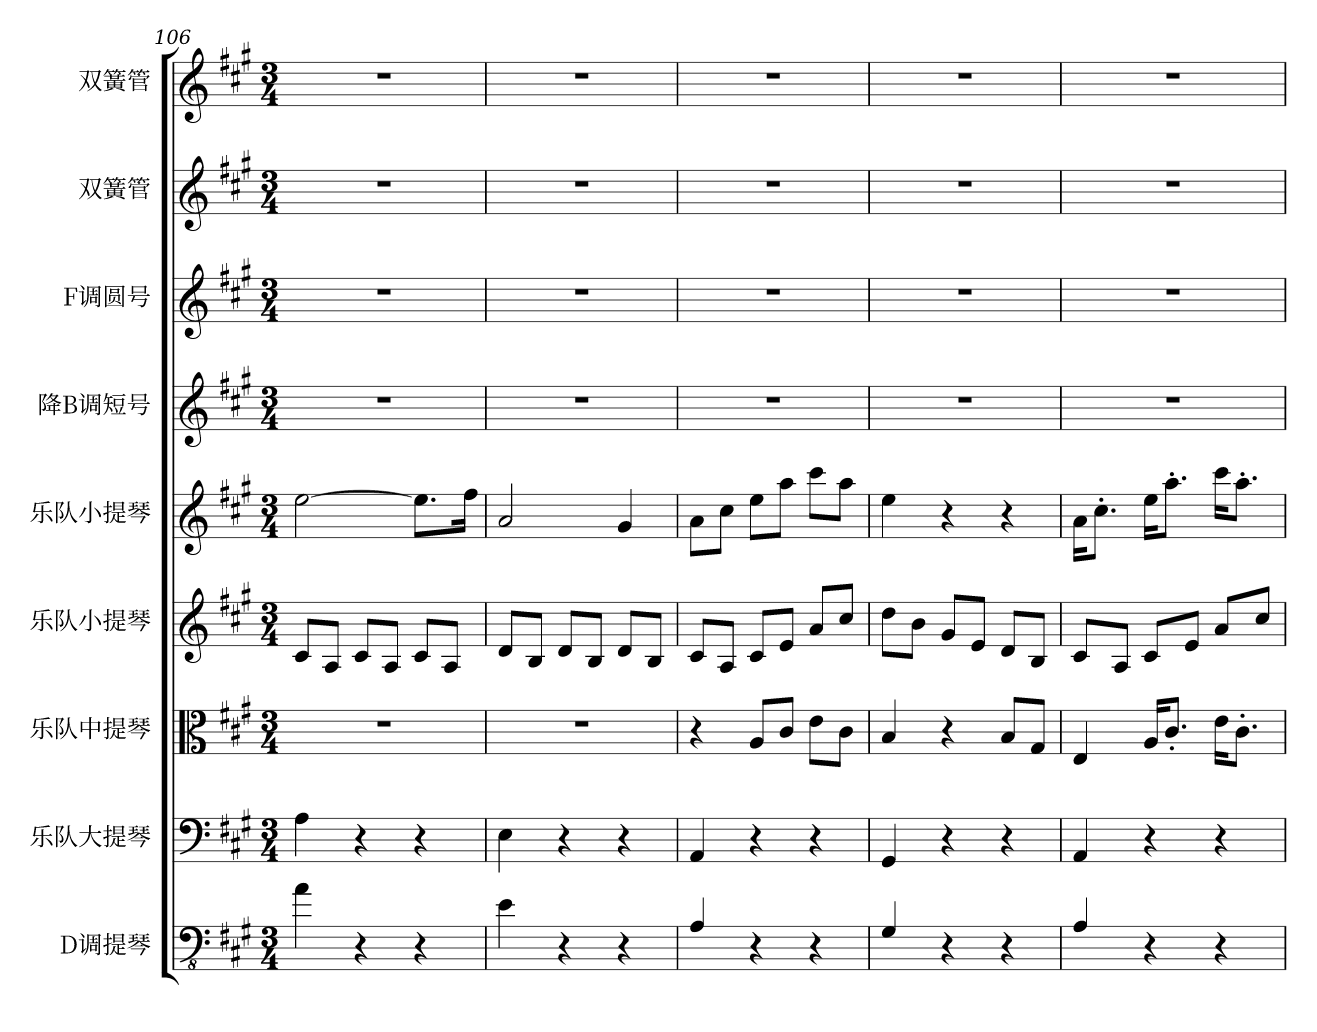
**kern	**kern	**kern	**kern	**kern	**kern	**kern	**kern	**kern
*part9	*part8	*part7	*part6	*part5	*part4	*part3	*part2	*part1
*staff9	*staff8	*staff7	*staff6	*staff5	*staff4	*staff3	*staff2	*staff1
*I"D调提琴	*I"乐队大提琴	*I"乐队中提琴	*I"乐队小提琴	*I"乐队小提琴	*I"降B调短号	*I"F调圆号	*I"双簧管	*I"双簧管
*clefFv4	*clefF4	*clefC3	*clefG2	*clefG2	*clefG2	*clefG2	*clefG2	*clefG2
*ITrd7c12	*	*	*	*	*ITrd1c2	*ITrd4c7	*	*
*k[f#c#g#]	*k[f#c#g#]	*k[f#c#g#]	*k[f#c#g#]	*k[f#c#g#]	*k[f#]	*k[f#c#]	*k[f#c#g#]	*k[f#c#g#]
*M3/4	*M3/4	*M3/4	*M3/4	*M3/4	*M3/4	*M3/4	*M3/4	*M3/4
*MM152	*MM152	*MM152	*MM152	*MM152	*MM152	*MM152	*MM152	*MM152
=106	=106	=106	=106	=106	=106	=106	=106	=106
4AA\	4A\	2.r	8c#/L	[2ee\	2.r	2.r	2.r	2.r
.	.	.	8A/J	.	.	.	.	.
4r	4r	.	8c#/L	.	.	.	.	.
.	.	.	8A/J	.	.	.	.	.
4r	4r	.	8c#/L	8.ee\L]	.	.	.	.
.	.	.	8A/J	.	.	.	.	.
.	.	.	.	16ff#\Jk	.	.	.	.
=107	=107	=107	=107	=107	=107	=107	=107	=107
4EE\	4E\	2.r	8d/L	2a/	2.r	2.r	2.r	2.r
.	.	.	8B/J	.	.	.	.	.
4r	4r	.	8d/L	.	.	.	.	.
.	.	.	8B/J	.	.	.	.	.
4r	4r	.	8d/L	4g#/	.	.	.	.
.	.	.	8B/J	.	.	.	.	.
=108	=108	=108	=108	=108	=108	=108	=108	=108
4AAA/	4AA/	4r	8c#/L	8a\L	2.r	2.r	2.r	2.r
.	.	.	8A/J	8cc#\J	.	.	.	.
4r	4r	8A/L	8c#/L	8ee\L	.	.	.	.
.	.	8c#/J	8e/J	8aa\J	.	.	.	.
4r	4r	8e\L	8a/L	8ccc#\L	.	.	.	.
.	.	8c#\J	8cc#/J	8aa\J	.	.	.	.
=109	=109	=109	=109	=109	=109	=109	=109	=109
4GGG#/	4GG#/	4B/	8dd\L	4ee\	2.r	2.r	2.r	2.r
.	.	.	8b\J	.	.	.	.	.
4r	4r	4r	8g#/L	4r	.	.	.	.
.	.	.	8e/J	.	.	.	.	.
4r	4r	8B/L	8d/L	4r	.	.	.	.
.	.	8G#/J	8B/J	.	.	.	.	.
!!LO:PB:g=z
=110	=110	=110	=110	=110	=110	=110	=110	=110
4AAA/	4AA/	4E/	8c#/L	16a\KL	2.r	2.r	2.r	2.r
.	.	.	.	8.cc#'\J	.	.	.	.
.	.	.	8A/J	.	.	.	.	.
4r	4r	16A/KL	8c#/L	16ee\KL	.	.	.	.
.	.	8.c#'/J	.	8.aa'\J	.	.	.	.
.	.	.	8e/J	.	.	.	.	.
4r	4r	16e\KL	8a/L	16ccc#\KL	.	.	.	.
.	.	8.c#'\J	.	8.aa'\J	.	.	.	.
.	.	.	8cc#/J	.	.	.	.	.
=	=	=	=	=	=	=	=	=
*-	*-	*-	*-	*-	*-	*-	*-	*-
